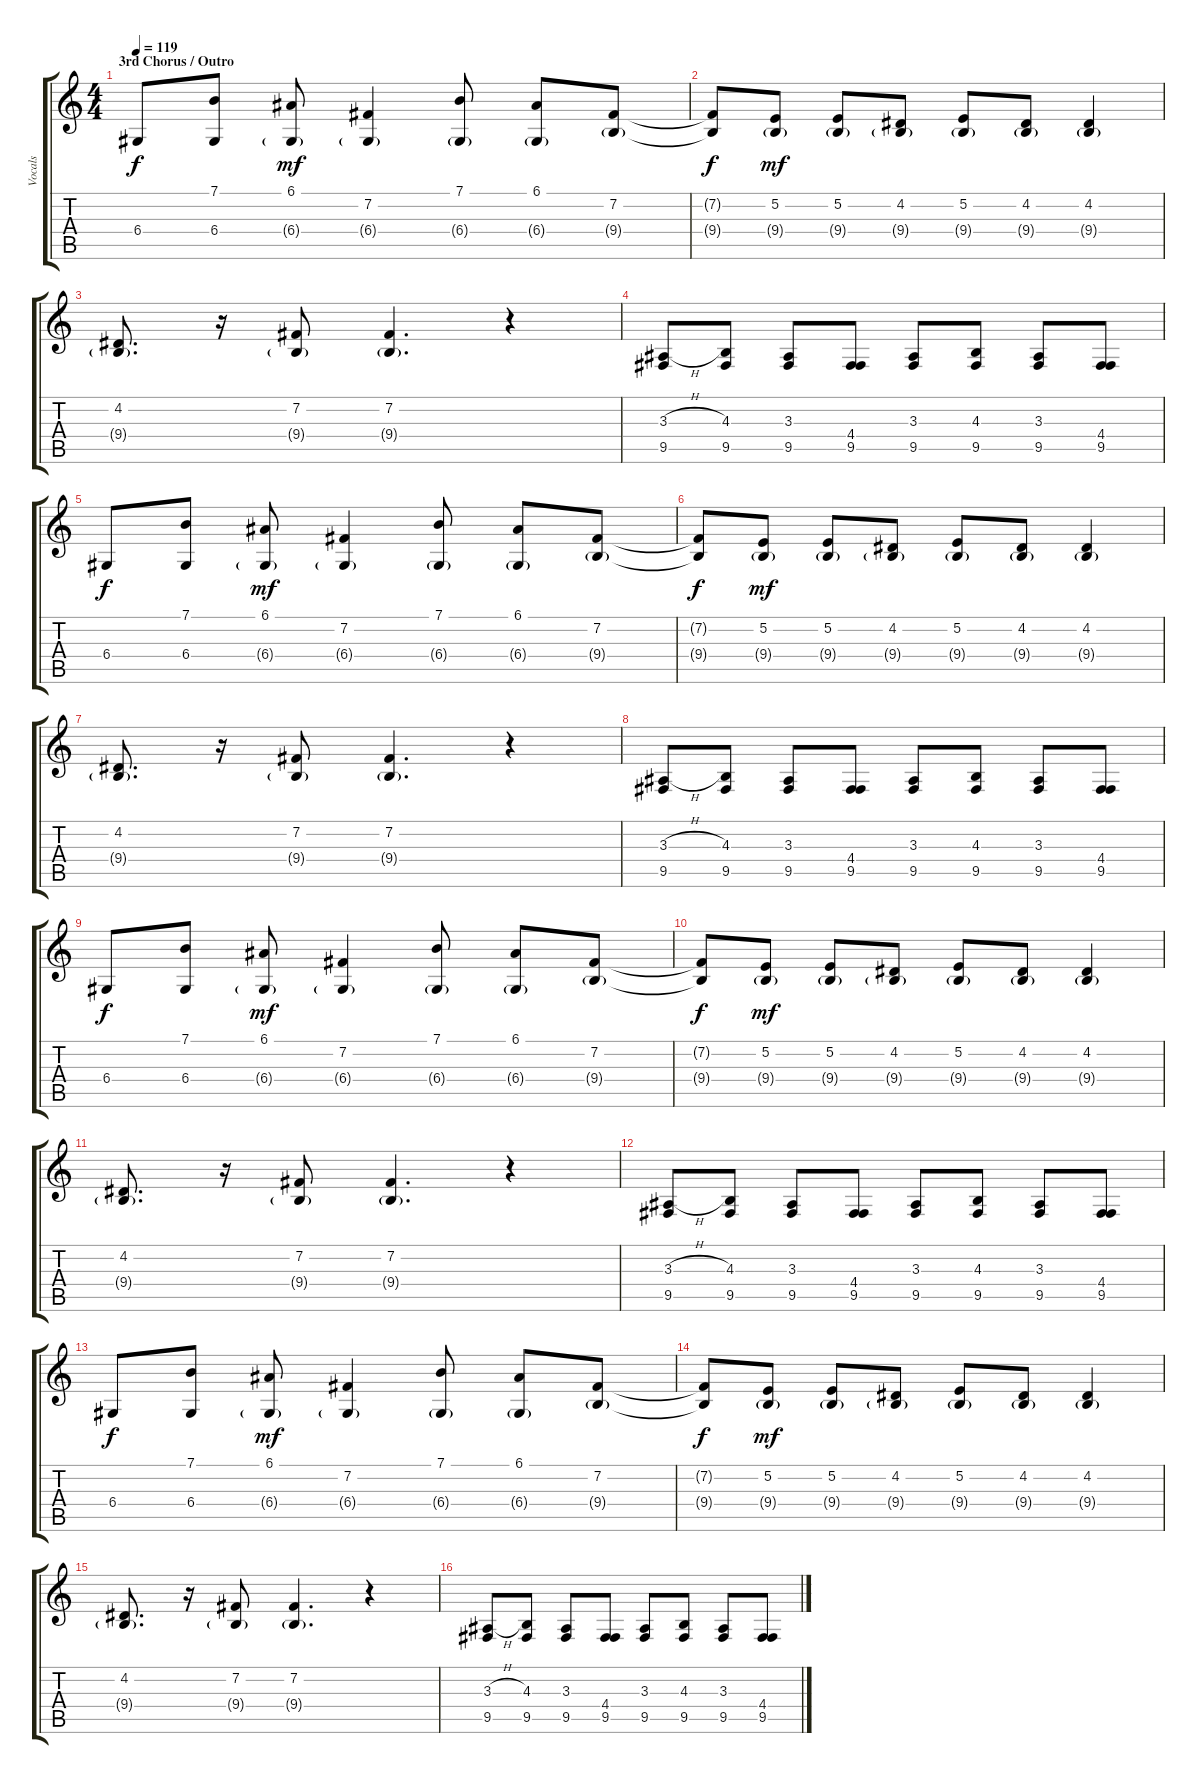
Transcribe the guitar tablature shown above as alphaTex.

\track ("Vocals" "Vocals") {instrument tenorsax}
\staff {score tabs}
\tuning (E4 B3 G3 D3 A2 E2) {hide}
\ts (4 4)
\section ("" "3rd Chorus / Outro")
\tempo 119
\clef g2
\ks c
6.4.8{dy f} (7.1 6.4).8 (6.1 6.4{g}).8{dy mf} (7.2 6.4{g}).4 (7.1 6.4{g}).8 (6.1 6.4{g}).8 (7.2 9.4{g}).8 |
(7.2{t} 9.4{t}).8{dy f} (5.2 9.4{g}).8{dy mf} (5.2 9.4{g}).8 (4.2 9.4{g}).8 (5.2 9.4{g}).8 (4.2 9.4{g}).8 (4.2 9.4{g}).4 |
(4.2 9.4{g}).8{d} r.16 (7.2 9.4{g}).8 (7.2 9.4{g}).4{d} r.4 |
(3.3{h} 9.5).8 (4.3 9.5).8 (3.3 9.5).8 (4.4 9.5).8 (3.3 9.5).8 (4.3 9.5).8 (3.3 9.5).8 (4.4 9.5).8 |
6.4.8{dy f} (7.1 6.4).8 (6.1 6.4{g}).8{dy mf} (7.2 6.4{g}).4 (7.1 6.4{g}).8 (6.1 6.4{g}).8 (7.2 9.4{g}).8 |
(7.2{t} 9.4{t}).8{dy f} (5.2 9.4{g}).8{dy mf} (5.2 9.4{g}).8 (4.2 9.4{g}).8 (5.2 9.4{g}).8 (4.2 9.4{g}).8 (4.2 9.4{g}).4 |
(4.2 9.4{g}).8{d} r.16 (7.2 9.4{g}).8 (7.2 9.4{g}).4{d} r.4 |
(3.3{h} 9.5).8 (4.3 9.5).8 (3.3 9.5).8 (4.4 9.5).8 (3.3 9.5).8 (4.3 9.5).8 (3.3 9.5).8 (4.4 9.5).8 |
6.4.8{dy f} (7.1 6.4).8 (6.1 6.4{g}).8{dy mf} (7.2 6.4{g}).4 (7.1 6.4{g}).8 (6.1 6.4{g}).8 (7.2 9.4{g}).8 |
(7.2{t} 9.4{t}).8{dy f} (5.2 9.4{g}).8{dy mf} (5.2 9.4{g}).8 (4.2 9.4{g}).8 (5.2 9.4{g}).8 (4.2 9.4{g}).8 (4.2 9.4{g}).4 |
(4.2 9.4{g}).8{d} r.16 (7.2 9.4{g}).8 (7.2 9.4{g}).4{d} r.4 |
(3.3{h} 9.5).8 (4.3 9.5).8 (3.3 9.5).8 (4.4 9.5).8 (3.3 9.5).8 (4.3 9.5).8 (3.3 9.5).8 (4.4 9.5).8 |
6.4.8{dy f} (7.1 6.4).8 (6.1 6.4{g}).8{dy mf} (7.2 6.4{g}).4 (7.1 6.4{g}).8 (6.1 6.4{g}).8 (7.2 9.4{g}).8 |
(7.2{t} 9.4{t}).8{dy f} (5.2 9.4{g}).8{dy mf} (5.2 9.4{g}).8 (4.2 9.4{g}).8 (5.2 9.4{g}).8 (4.2 9.4{g}).8 (4.2 9.4{g}).4 |
(4.2 9.4{g}).8{d} r.16 (7.2 9.4{g}).8 (7.2 9.4{g}).4{d} r.4 |
(3.3{h} 9.5).8 (4.3 9.5).8 (3.3 9.5).8 (4.4 9.5).8 (3.3 9.5).8 (4.3 9.5).8 (3.3 9.5).8 (4.4 9.5).8
